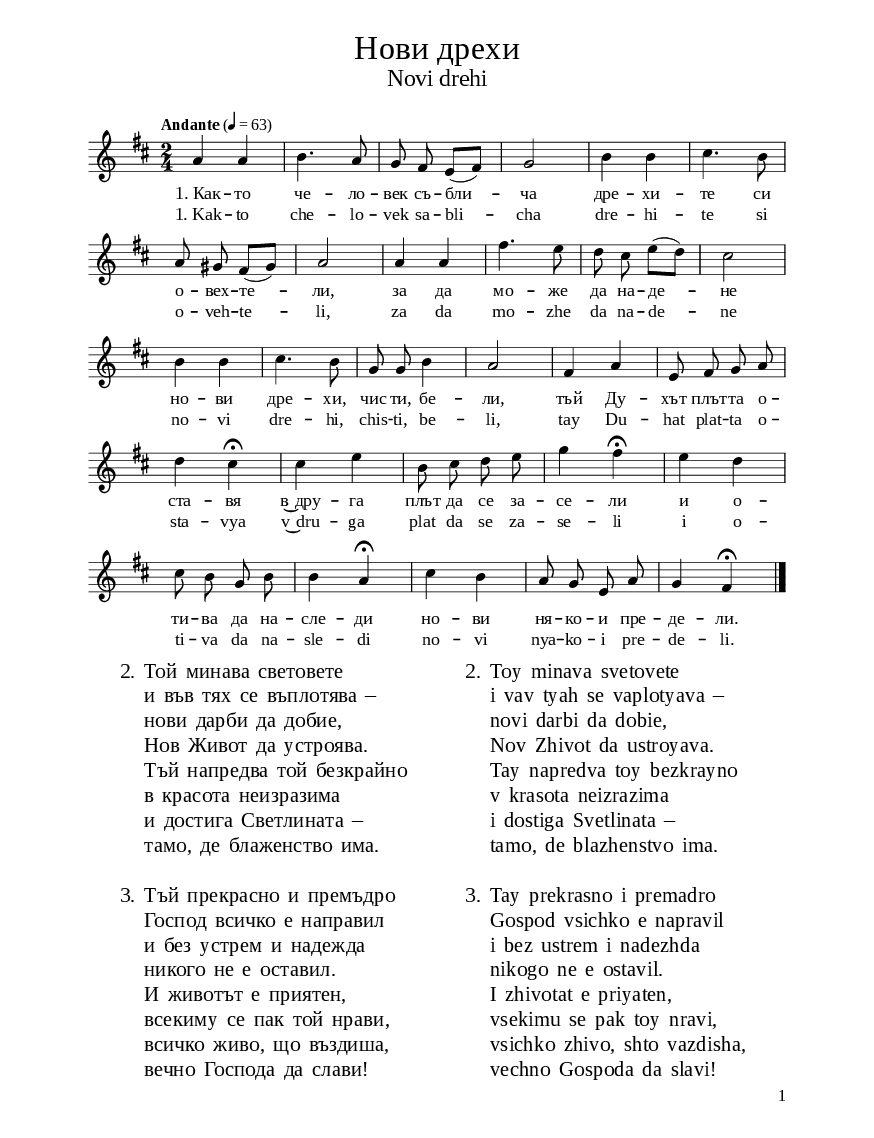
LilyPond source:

\version "2.24.0"

% include paper part and global functions
\include "include/globals.ily"

\bookpart {
  \include "include/bookpart-paper.ily"
  \score {
    \include "include/score-layout.ily"

    \new Voice \absolute  {
      \clef treble
      \key d \major
      \time 2/4
      \tempoFunc "Andante" 4 "63"
      \autoBeamOff
      a'4 a' | b'4. a'8 |  g'8 fis'  \autoBeamOn e' ( fis' ) |\autoBeamOff g'2 | b'4 b' | cis''4. b'8 \break |
      a'8 gis' \autoBeamOn fis' ( gis' ) | a'2 |  a'4 a' | fis''4. e''8 | \autoBeamOff d''8 cis'' \autoBeamOn e'' ( d'' ) |\autoBeamOff cis''2 \break |
      b'4 b' | cis''4. b'8 | g'8 g' b'4 | a'2 | fis'4 a' | e'8 fis' g' a' \break |
      d''4 cis'' \fermata | cis''4 e'' | b'8 cis'' d'' e'' | g''4 fis'' \fermata | e''4 d'' \break |
      cis''8 b' g' b' b'4 a' \fermata | cis''4 b' | a'8 g' e' a' | g'4 fis' \fermata \break | \bar "|."
    }

    \addlyrics {
      "1. Как" -- то че -- ло -- век съ -- бли -- ча дре -- хи -- те си
      о -- вех -- те -- ли, за да мо -- же да на  -- де -- не
      но -- ви дре -- хи, чис -- ти, бе -- ли, тъй Ду -- хът плът -- та о --
      ста -- вя в~дру -- га плът да се за -- се -- ли и о --
      ти -- ва да на -- сле -- ди но -- ви ня -- ко -- и пре -- де -- ли.
    }

    \addlyrics {
      "1. Kak" -- to che -- lo -- vek sa -- bli -- cha dre -- hi -- te si
      o -- veh -- te -- li, za da mo -- zhe da na  -- de -- ne
      no -- vi dre -- hi, chis -- ti, be -- li, tay Du -- hat plat -- ta o --
      sta -- vya v~dru -- ga plat da se za -- se -- li i o --
      ti -- va da na -- sle -- di no -- vi nya -- ko -- i pre -- de -- li.
    }

    \header {
      title = \titleFunc "Нови дрехи" "Novi drehi"
    }

    \midi{}

  } % score

  \markup \empty-one

  \markup \fontsize #bgCoupletFontSize {
    \hspace #3
    \override #`(baseline-skip . ,bgCoupletBaselineSkip)
    \column {

      \line {   2. Той минава световете}

      \line {   "   "и във тях се въплотява –}

      \line {   "   "нови дарби да добие,}

      \line {   "   "Нов Живот да устроява.}

      \line {   "   "Тъй напредва той безкрайно}

      \line {   "   "в красота неизразима}

      \line {   "   "и достига Светлината – }

      \line {   "   "тамо, де блаженство има.}

      \line {   "   "}

      \line {   3. Тъй прекрасно и премъдро}

      \line {   "   "Господ всичко е направил}

      \line {   "   "и без устрем и надежда}

      \line {   "   "никого не е оставил.}

      \line {   "   "И животът е приятен,}

      \line {   "   "всекиму се пак той нрави,}

      \line {   "   "всичко живо, що въздиша, }

      \line {   "   "вечно Господа да слави! }
    }

    \hspace #5
    \override #`(baseline-skip . ,bgCoupletBaselineSkip)
    \column {

      \line {   2. Toy minava svetovete}

      \line {   "   "i vav tyah se vaplotyava –}

      \line {   "   "novi darbi da dobie,}

      \line {   "   "Nov Zhivot da ustroyava.}

      \line {   "   "Tay napredva toy bezkrayno}

      \line {   "   "v krasota neizrazima}

      \line {   "   "i dostiga Svetlinata – }

      \line {   "   "tamo, de blazhenstvo ima.}

      \line {   "   "}

      \line {   3. Tay prekrasno i premadro}

      \line {   "   "Gospod vsichko e napravil}

      \line {   "   "i bez ustrem i nadezhda}

      \line {   "   "nikogo ne e ostavil.}

      \line {   "   "I zhivotat e priyaten,}

      \line {   "   "vsekimu se pak toy nravi,}

      \line {   "   "vsichko zhivo, shto vazdisha, }

      \line {   "   "vechno Gospoda da slavi! }
    } %column
  } % markup



  % include foreign translation(s) of the song
  \version "2.24.0"

\markup \fill-line { \fontsize #deTitleFontSize "Neue Kleider" }
\markup \null
\markup \null
\markup \fontsize #deCoupletFontSize {
  \hspace #10
  \override #`(baseline-skip . ,deCoupletBaselineSkip)

  \column {
    \line { 1. Wie der Mensch seine alten Kleider auszieht,}

\line { "   "damit er neue, reine, weiße anziehen kann,}

\line { "   "so verlässt der Geist das Fleisch,}

\line { "   "um ein anderes Fleisch zu bewohnen }

\line { "   "und geht, um andere Gebiete zu erben.}

\line { " " }

\line { 2. So durchquert er die Welten}

\line { "   "und inkarniert sich in ihnen --}

\line { "   "auf dass er neue Talente entwickelt,}

\line { "   "auf dass er ein neues Leben kreiert. }

\line { "   "So schreitet er unaufhörlich voran,}

\line { "   "in der unermesslichen Schönheit --}

\line { "   "und erreicht das Licht --}

\line { "   "dort, wo es die Vollkommenheit gibt. }

\line { " " }

\line { 3. So erhaben und allweise}

\line { "   "schuf Gott alles}

\line { "   "und ließ niemanden ohne Bestrebung und Hoffnung.}

\line { "   "Und das Leben ist angenehm,}

\line { "   "jedem gefällt er immer wieder;}

\line { "   "möge alles Lebendige, das atmet,}

\line { "   "ewig den Herrn lobpreisen. }
     
     
           }
       
    }    


} % bookpart
